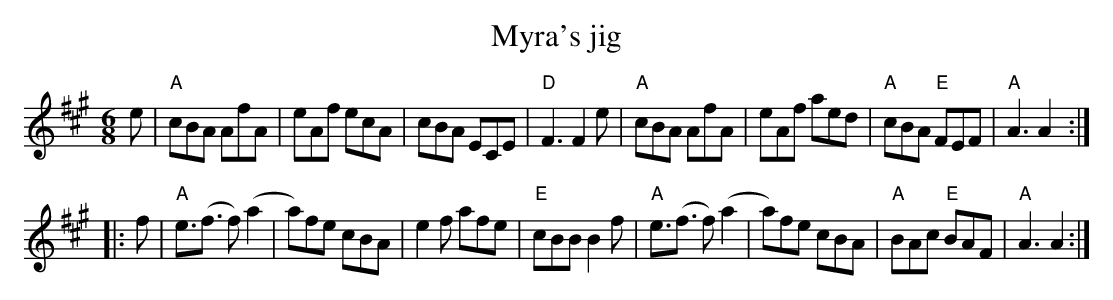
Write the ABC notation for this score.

X:1
T:Myra's jig
M:6/8
L:1/8
K:A
e|\
"A"cBA AfA|eAf ecA|cBA ECE|\
"D"F3 F2 e|"A"cBA AfA|eAf aed|\
"A"cBA "E"FEF|"A"A3 A2:|
|:f|\
"A"e3/2(f3/2 f) (a2|a)fe cBA|e2f afe|\
"E"cBB B2 f|"A"e3/2(f3/2 f) (a2|a)fe cBA|\
"A"BAc "E"BAF|"A"A3 A2:|
